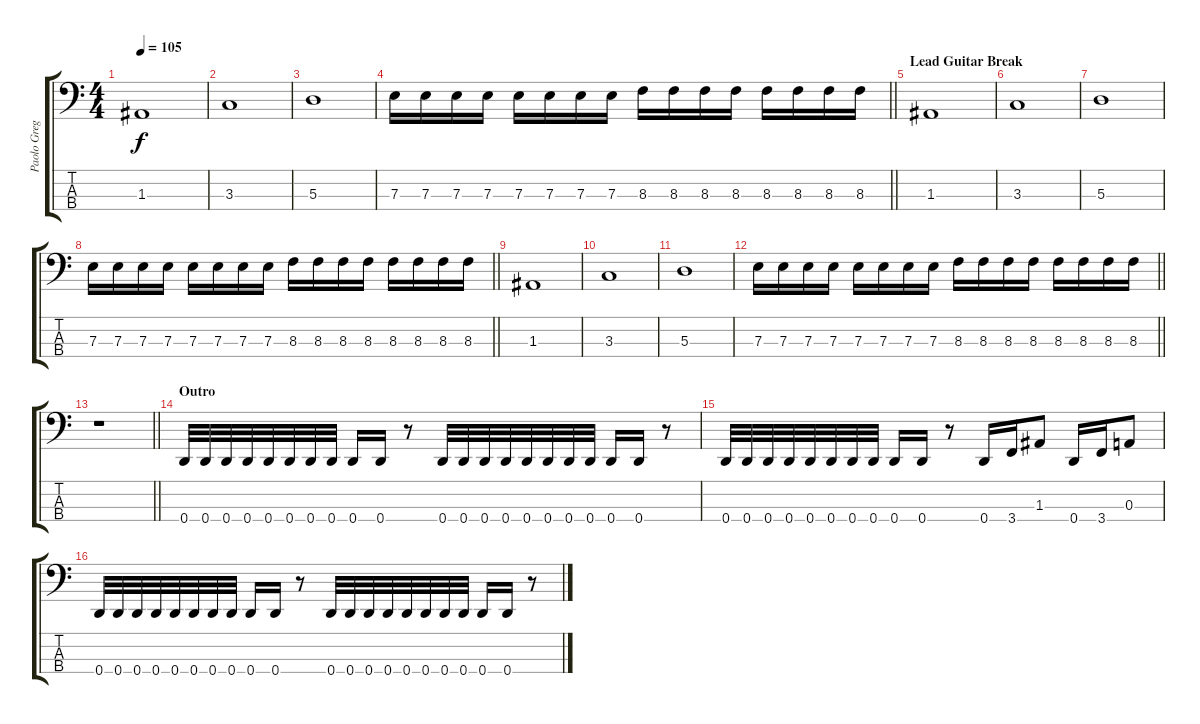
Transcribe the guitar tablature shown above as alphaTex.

\track ("Paolo Gregoletto" "Paolo Greg") {instrument electricbasspick}
\staff {score tabs}
\tuning (G2 D2 A1 D1) {hide}
\ts (4 4)
\tempo 105
\clef f4
\ks c
1.3.1{dy f} |
3.3.1 |
5.3.1 |
\barLineRight lightlight
7.3.16 7.3.16 7.3.16 7.3.16 7.3.16 7.3.16 7.3.16 7.3.16 8.3.16 8.3.16 8.3.16 8.3.16 8.3.16 8.3.16 8.3.16 8.3.16 |
\section ("" "Lead Guitar Break")
1.3.1 |
3.3.1 |
5.3.1 |
\barLineRight lightlight
7.3.16 7.3.16 7.3.16 7.3.16 7.3.16 7.3.16 7.3.16 7.3.16 8.3.16 8.3.16 8.3.16 8.3.16 8.3.16 8.3.16 8.3.16 8.3.16 |
1.3.1 |
3.3.1 |
5.3.1 |
\barLineRight lightlight
7.3.16 7.3.16 7.3.16 7.3.16 7.3.16 7.3.16 7.3.16 7.3.16 8.3.16 8.3.16 8.3.16 8.3.16 8.3.16 8.3.16 8.3.16 8.3.16 |
\barLineRight lightlight
r.1 |
\section ("" "Outro")
0.4.32 0.4.32 0.4.32 0.4.32 0.4.32 0.4.32 0.4.32 0.4.32 0.4.16 0.4.16 r.8 0.4.32 0.4.32 0.4.32 0.4.32 0.4.32 0.4.32 0.4.32 0.4.32 0.4.16 0.4.16 r.8 |
0.4.32 0.4.32 0.4.32 0.4.32 0.4.32 0.4.32 0.4.32 0.4.32 0.4.16 0.4.16 r.8 0.4.16 3.4.16 1.3.8 0.4.16 3.4.16 0.3.8 |
0.4.32 0.4.32 0.4.32 0.4.32 0.4.32 0.4.32 0.4.32 0.4.32 0.4.16 0.4.16 r.8 0.4.32 0.4.32 0.4.32 0.4.32 0.4.32 0.4.32 0.4.32 0.4.32 0.4.16 0.4.16 r.8
